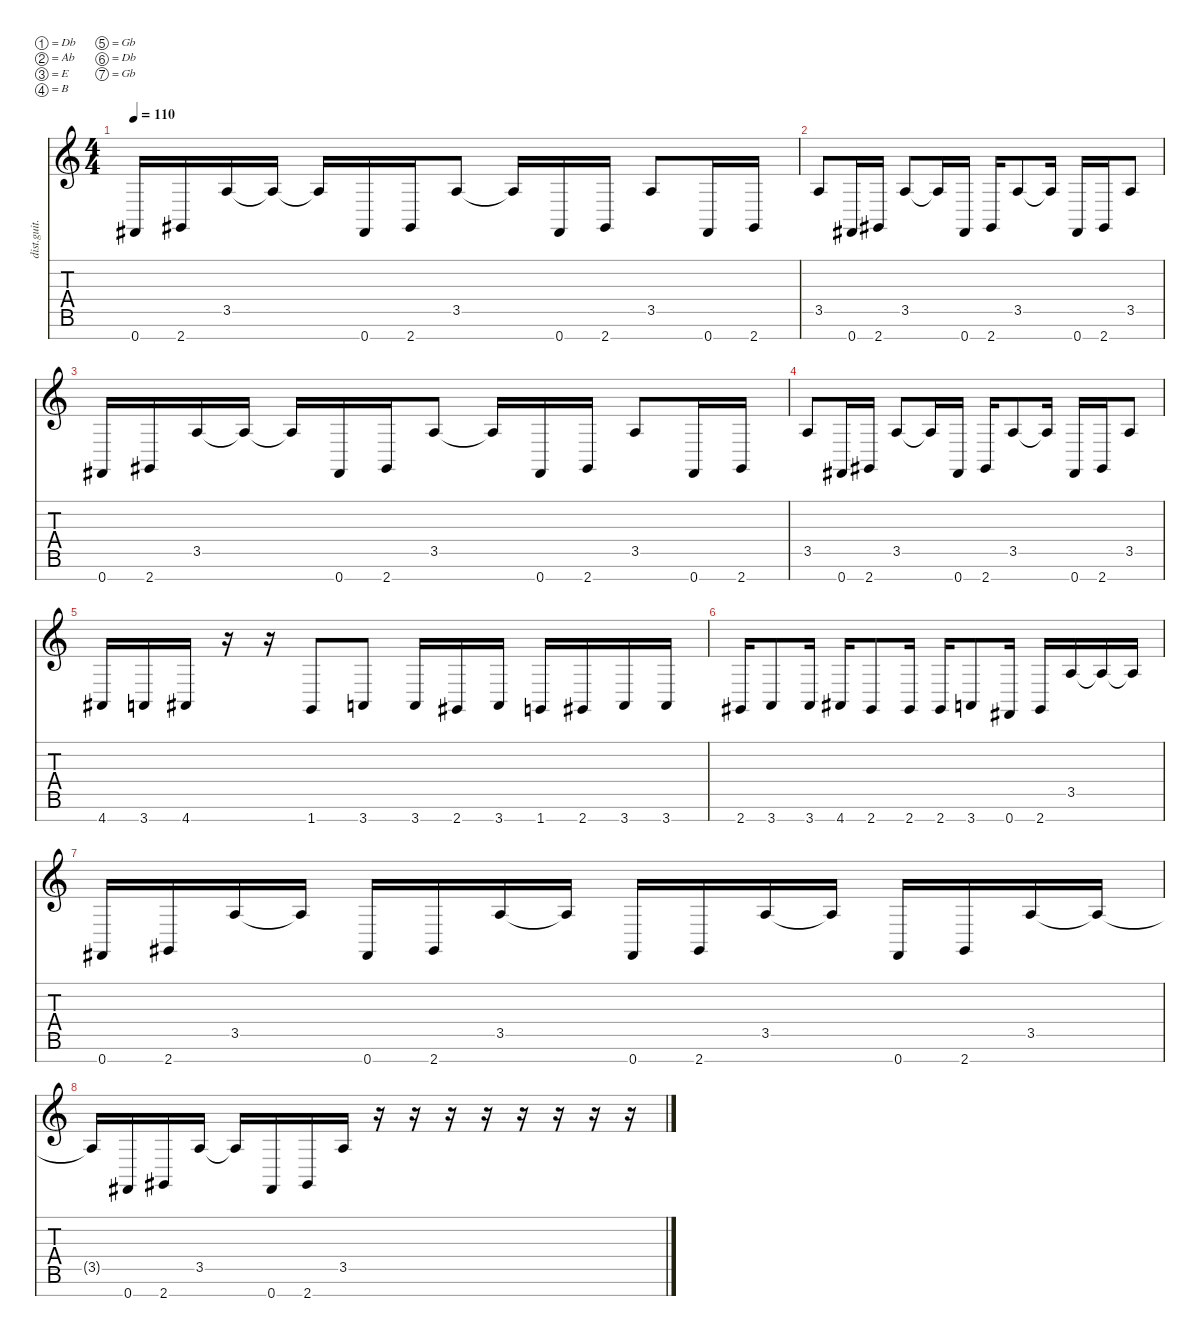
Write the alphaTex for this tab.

\defaultSystemsLayout 4
\hideDynamics
\bracketExtendMode nobrackets
\otherSystemsTrackNameOrientation horizontal
\track ("Distortion Guitar" "dist.guit.") {instrument distortionguitar}
\staff {score tabs}
\tuning (Db4 Ab3 E3 B2 Gb2 Db2 Gb1)
\ts (4 4)
\tempo 110
\clef g2
\ks c
0.7{acc #}.16{dy mf beam Up} 2.7{acc #}.16{beam Up} 3.5.16{beam Up} 3.5{t}.16{beam Up} 3.5{t}.16{beam Up} 0.7{acc #}.16{beam Up} 2.7{acc #}.16{beam Up} 3.5.8{beam Up} 3.5{t}.16{beam Up} 0.7{acc #}.16{beam Up} 2.7{acc #}.16{beam Up} 3.5.8{beam Up} 0.7{acc #}.16{beam Up} 2.7{acc #}.16{beam Up} |
3.5.8{beam Up} 0.7{acc #}.16{beam Up} 2.7{acc #}.16{beam Up} 3.5.8{beam Up} 3.5{t}.16{beam Up} 0.7{acc #}.16{beam Up} 2.7{acc #}.16{beam Up} 3.5.8{beam Up} 3.5{t}.16{beam Up} 0.7{acc #}.16{beam Up} 2.7{acc #}.16{beam Up} 3.5.8{beam Up} |
0.7{acc #}.16{beam Up} 2.7{acc #}.16{beam Up} 3.5.16{beam Up} 3.5{t}.16{beam Up} 3.5{t}.16{beam Up} 0.7{acc #}.16{beam Up} 2.7{acc #}.16{beam Up} 3.5.8{beam Up} 3.5{t}.16{beam Up} 0.7{acc #}.16{beam Up} 2.7{acc #}.16{beam Up} 3.5.8{beam Up} 0.7{acc #}.16{beam Up} 2.7{acc #}.16{beam Up} |
3.5.8{beam Up} 0.7{acc #}.16{beam Up} 2.7{acc #}.16{beam Up} 3.5.8{beam Up} 3.5{t}.16{beam Up} 0.7{acc #}.16{beam Up} 2.7{acc #}.16{beam Up} 3.5.8{beam Up} 3.5{t}.16{beam Up} 0.7{acc #}.16{beam Up} 2.7{acc #}.16{beam Up} 3.5.8{beam Up} |
4.7{acc #}.16{beam Up} 3.7.16{beam Up} 4.7{acc #}.16{beam Up} r.16{beam Up} r.16{beam Up} 1.7.8{beam Up} 3.7.8{beam Up} 3.7.16{beam Up} 2.7{acc #}.16{beam Up} 3.7.16{beam Up} 1.7.16{beam Up} 2.7{acc #}.16{beam Up} 3.7.16{beam Up} 3.7.16{beam Up} |
2.7{acc #}.16{beam Up} 3.7.8{beam Up} 3.7.16{beam Up} 4.7{acc #}.16{beam Up} 2.7{acc #}.8{beam Up} 2.7{acc #}.16{beam Up} 2.7{acc #}.16{beam Up} 3.7.8{beam Up} 0.7{acc #}.16{beam Up} 2.7{acc #}.16{beam Up} 3.5.16{beam Up} 3.5{t}.16{beam Up} 3.5{t}.16{beam Up} |
0.7{acc #}.16{beam Up} 2.7{acc #}.16{beam Up} 3.5.16{beam Up} 3.5{t}.16{beam Up} 0.7{acc #}.16{beam Up} 2.7{acc #}.16{beam Up} 3.5.16{beam Up} 3.5{t}.16{beam Up} 0.7{acc #}.16{beam Up} 2.7{acc #}.16{beam Up} 3.5.16{beam Up} 3.5{t}.16{beam Up} 0.7{acc #}.16{beam Up} 2.7{acc #}.16{beam Up} 3.5.16{beam Up} 3.5{t}.16{beam Up} |
3.5{t}.16{beam Up} 0.7{acc #}.16{beam Up} 2.7{acc #}.16{beam Up} 3.5.16{beam Up} 3.5{t}.16{beam Up} 0.7{acc #}.16{beam Up} 2.7{acc #}.16{beam Up} 3.5.16{beam Up} r.16{beam Up} r.16{beam Up} r.16{beam Up} r.16{beam Up} r.16{beam Up} r.16{beam Up} r.16{beam Up} r.16{beam Up}
